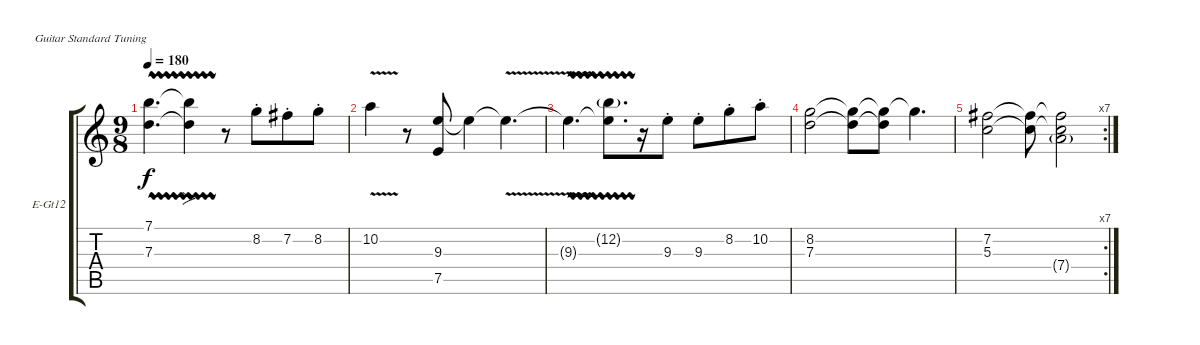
\defaultSystemsLayout 4
\bracketExtendMode groupsimilarinstruments
\firstSystemTrackNameOrientation horizontal
\otherSystemsTrackNameOrientation horizontal
\track ("Viola" "E-Gt12") {instrument electricguitarclean}
\staff {score tabs}
\tuning (E4 B3 G3 D3 A2 E2)
\ts (9 8)
\tempo 180
\clef g2
\ks c
(7.1{vw t} 7.3{vw t}).4{d dy f} (7.1{vw t} 7.3{vw t}).4{fo} r.8 8.2{st}.8 7.2{st}.8 8.2{st}.8 |
\scale
0.333333 10.2{v}.4 r.8 (9.3 7.5).8 9.3{t}.4 9.3{v t}.4{d} |
9.3{vw t}.4{d} (9.3{vw t} 12.2{g}).8{d} r.16 9.3{st}.8 9.3{st}.8 8.2{st}.8 10.2{st}.8 |
(8.2 7.3).2 (8.2{t} 7.3{t}).8 (8.2{t} 7.3{t}).8 8.2{t}.4{d} |
\rc 7
(7.2 5.3).2 (5.3{t} 7.2{t}).8 (7.4{g} 5.3{t} 7.2{t}).2
